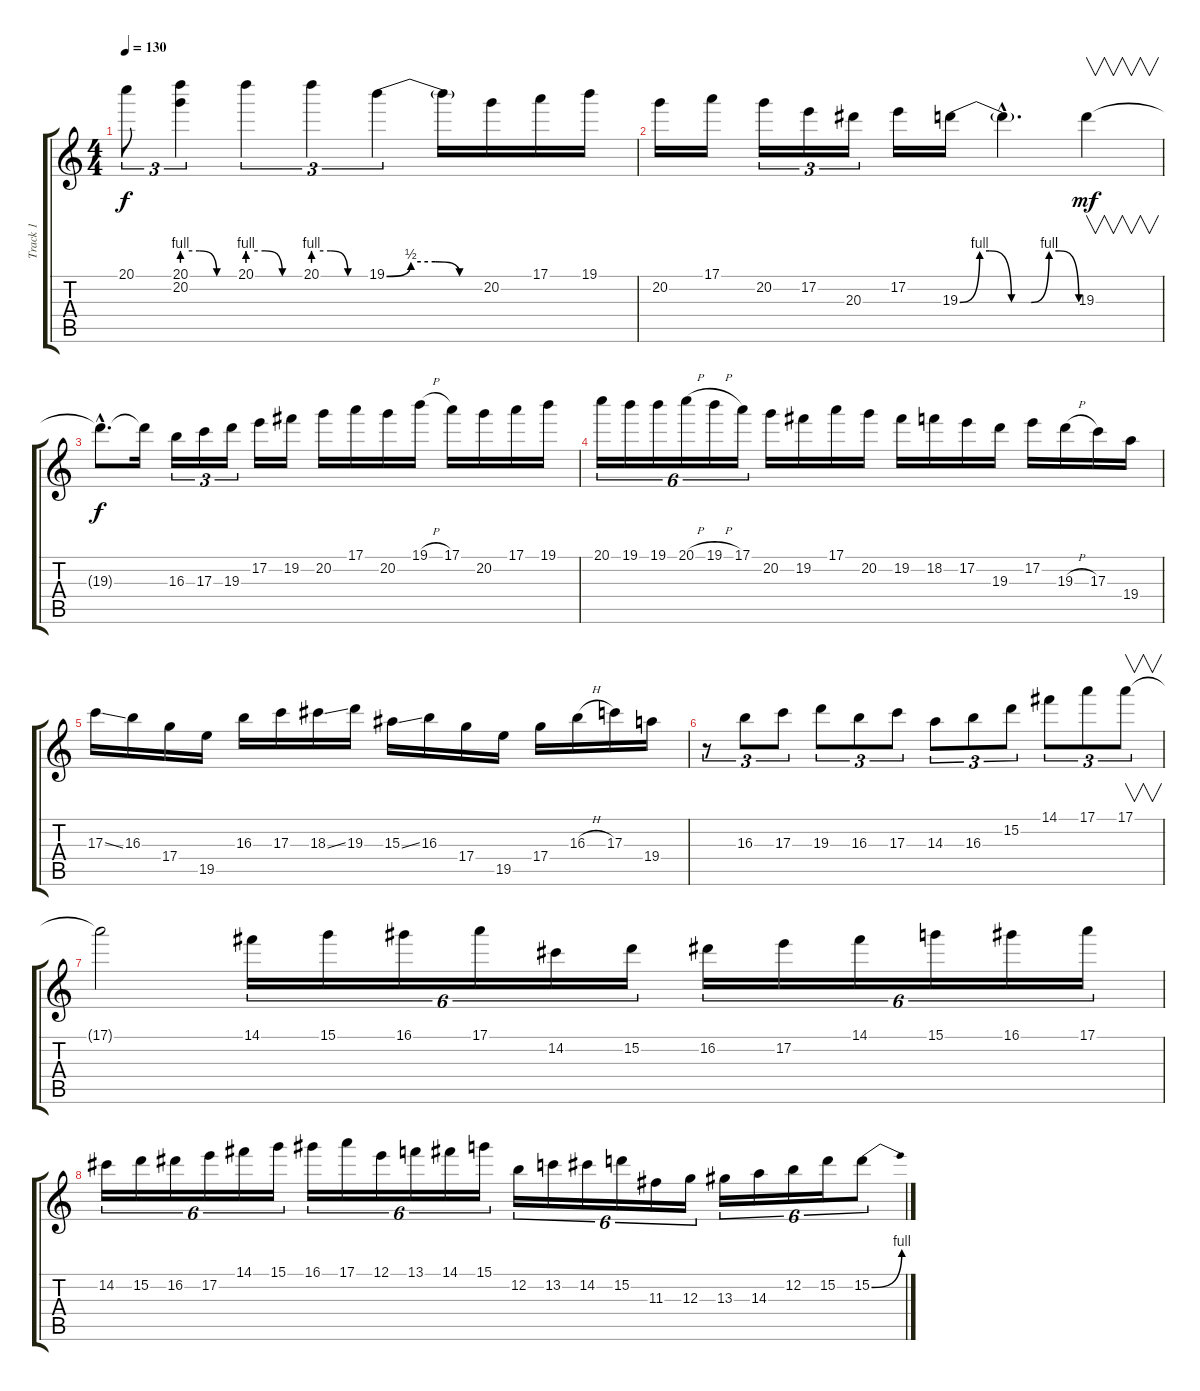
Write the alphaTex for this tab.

\track ("Track 1" "Track 1") {instrument overdrivenguitar}
\staff {score tabs}
\tuning (E4 B3 G3 D3 A2 E2) {hide}
\ts (4 4)
\tempo 130
\clef g2
\ks c
20.1{t}.8{tu (3 2) dy f} (20.1{be (custom 0 4 20 4 40 0 60 0)} 20.2).4{tu (3 2)} 20.1{be (custom 0 4 20 4 40 0 60 0)}.4{tu (3 2)} 20.1{be (custom 0 4 20 4 40 0 60 0)}.4{tu (3 2)} 19.1{be (custom 0 0 15 2 30 2 45 0 60 0)}.4{tu (3 2)} 19.1{t}.16 20.2.16 17.1.16 19.1.16 |
20.2.16 17.1.16 20.2.16{tu (3 2)} 17.2.16{tu (3 2)} 20.3.16{tu (3 2)} 17.2.16 19.3{be (custom 0 0 10 4 15 4 26 0 36 0 45 4 50 4 60 0)}.16 19.3{hac t}.4{d} 19.3.4{v dy mf} |
19.3{hac t}.8{d dy f} 19.3{t}.16 16.3.16{tu (3 2)} 17.3.16{tu (3 2)} 19.3.16{tu (3 2)} 17.2.16 19.2.16 20.2.16 17.1.16 20.2.16 19.1{h}.16 17.1.16 20.2.16 17.1.16 19.1.16 |
20.1.16{tu (6 4)} 19.1.16{tu (6 4)} 19.1.16{tu (6 4)} 20.1{h}.16{tu (6 4)} 19.1{h}.16{tu (6 4)} 17.1.16{tu (6 4)} 20.2.16 19.2.16 17.1.16 20.2.16 19.2.16 18.2.16 17.2.16 19.3.16 17.2.16 19.3{h}.16 17.3.16 19.4.16 |
17.3{ss}.16 16.3.16 17.4.16 19.5.16 16.3.16 17.3.16 18.3{ss}.16 19.3.16 15.3{ss}.16 16.3.16 17.4.16 19.5.16 17.4.16 16.3{h}.16 17.3.16 19.4.16 |
r.8{tu (3 2)} 16.3.8{tu (3 2)} 17.3.8{tu (3 2)} 19.3.8{tu (3 2)} 16.3.8{tu (3 2)} 17.3.8{tu (3 2)} 14.3.8{tu (3 2)} 16.3.8{tu (3 2)} 15.2.8{tu (3 2)} 14.1.8{tu (3 2)} 17.1.8{tu (3 2)} 17.1.8{v tu (3 2)} |
17.1{t}.2 14.1.16{tu (6 4)} 15.1.16{tu (6 4)} 16.1.16{tu (6 4)} 17.1.16{tu (6 4)} 14.2.16{tu (6 4)} 15.2.16{tu (6 4)} 16.2.16{tu (6 4)} 17.2.16{tu (6 4)} 14.1.16{tu (6 4)} 15.1.16{tu (6 4)} 16.1.16{tu (6 4)} 17.1.16{tu (6 4)} |
14.2.16{tu (6 4)} 15.2.16{tu (6 4)} 16.2.16{tu (6 4)} 17.2.16{tu (6 4)} 14.1.16{tu (6 4)} 15.1.16{tu (6 4)} 16.1.16{tu (6 4)} 17.1.16{tu (6 4)} 12.1.16{tu (6 4)} 13.1.16{tu (6 4)} 14.1.16{tu (6 4)} 15.1.16{tu (6 4)} 12.2.16{tu (6 4)} 13.2.16{tu (6 4)} 14.2.16{tu (6 4)} 15.2.16{tu (6 4)} 11.3.16{tu (6 4)} 12.3.16{tu (6 4)} 13.3.16{tu (6 4)} 14.3.16{tu (6 4)} 12.2.16{tu (6 4)} 15.2.16{tu (6 4)} 15.2{be (bend 0 0 60 4)}.8{tu (6 4)}
